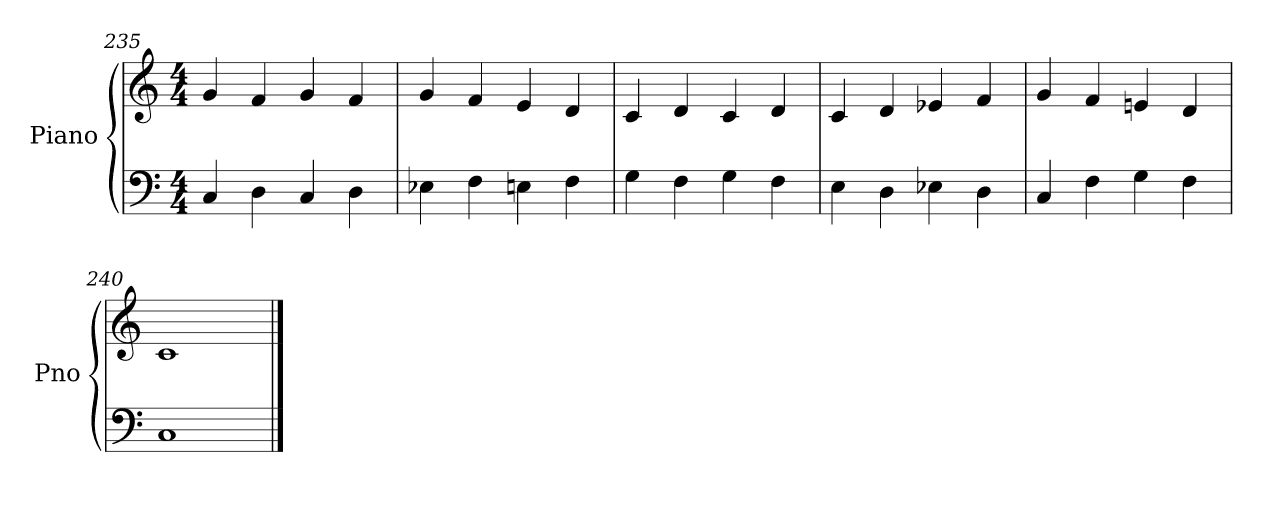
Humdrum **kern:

**kern	**kern
*part1	*part1
*staff2	*staff1
*I"Piano	*
*I'Pno	*
!!LO:LB:g=z
*clefF4	*clefG2
*k[]	*k[]
*M4/4	*M4/4
=235	=235
4C/	4g/
4D\	4f/
4C/	4g/
4D\	4f/
=236	=236
4E-X\	4g/
4F\	4f/
4En\	4e/
4F\	4d/
=237	=237
4G\	4c/
4F\	4d/
4G\	4c/
4F\	4d/
=238	=238
4E\	4c/
4D\	4d/
4E-X\	4e-X/
4D\	4f/
=239	=239
4C/	4g/
4F\	4f/
4G\	4en/
4F\	4d/
=240	=240
1C	1c
==	==
*-	*-
